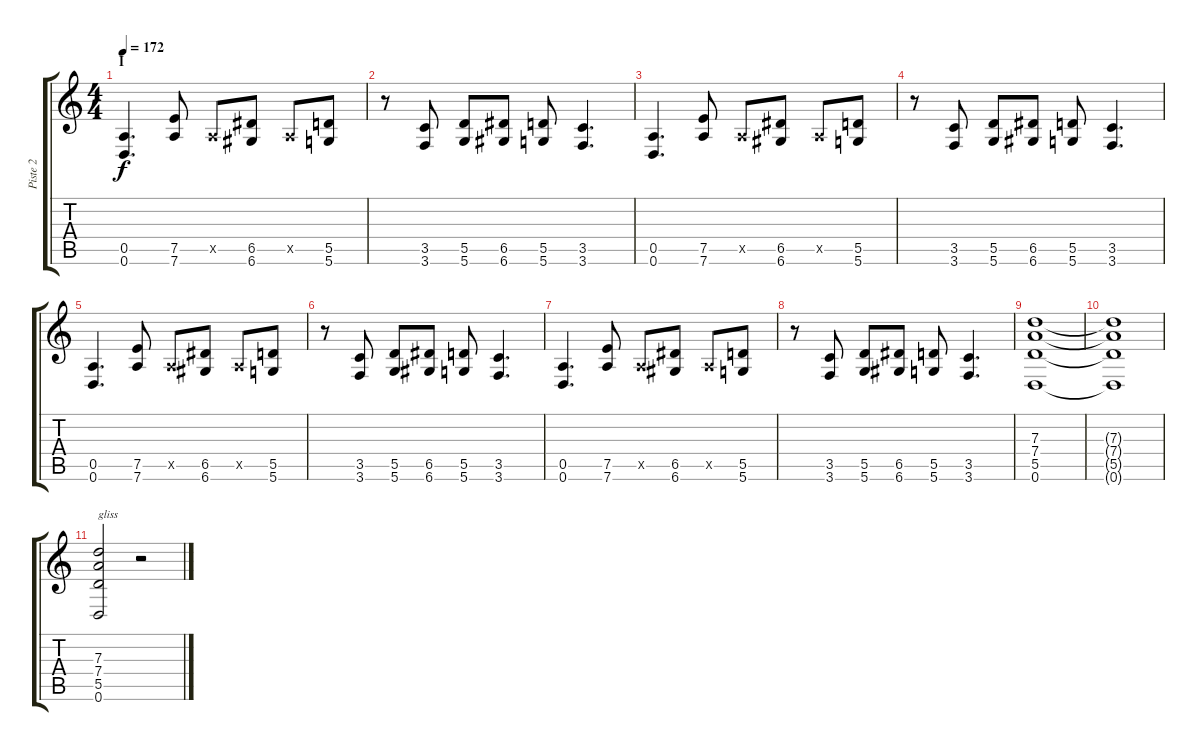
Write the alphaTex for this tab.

\track ("Piste 2" "Piste 2") {instrument distortionguitar}
\staff {score tabs}
\tuning (E4 B3 G3 D3 A2 D2) {hide}
\ts (4 4)
\section ("" "I")
\tempo 172
\clef g2
\ks c
(0.5 0.6).4{d dy f} (7.5 7.6).8 0.5{x}.8 (6.5 6.6).8 0.5{x}.8 (5.5 5.6).8 |
r.8 (3.5 3.6).8 (5.5 5.6).8 (6.5 6.6).8 (5.5 5.6).8 (3.5 3.6).4{d} |
(0.5 0.6).4{d} (7.5 7.6).8 0.5{x}.8 (6.5 6.6).8 0.5{x}.8 (5.5 5.6).8 |
r.8 (3.5 3.6).8 (5.5 5.6).8 (6.5 6.6).8 (5.5 5.6).8 (3.5 3.6).4{d} |
(0.5 0.6).4{d} (7.5 7.6).8 0.5{x}.8 (6.5 6.6).8 0.5{x}.8 (5.5 5.6).8 |
r.8 (3.5 3.6).8 (5.5 5.6).8 (6.5 6.6).8 (5.5 5.6).8 (3.5 3.6).4{d} |
(0.5 0.6).4{d} (7.5 7.6).8 0.5{x}.8 (6.5 6.6).8 0.5{x}.8 (5.5 5.6).8 |
r.8 (3.5 3.6).8 (5.5 5.6).8 (6.5 6.6).8 (5.5 5.6).8 (3.5 3.6).4{d} |
(7.3 7.4 5.5 0.6).1 |
(7.3{t} 7.4{t} 5.5{t} 0.6{t}).1 |
(7.3 7.4 5.5 0.6).2{txt "gliss"} r.2
